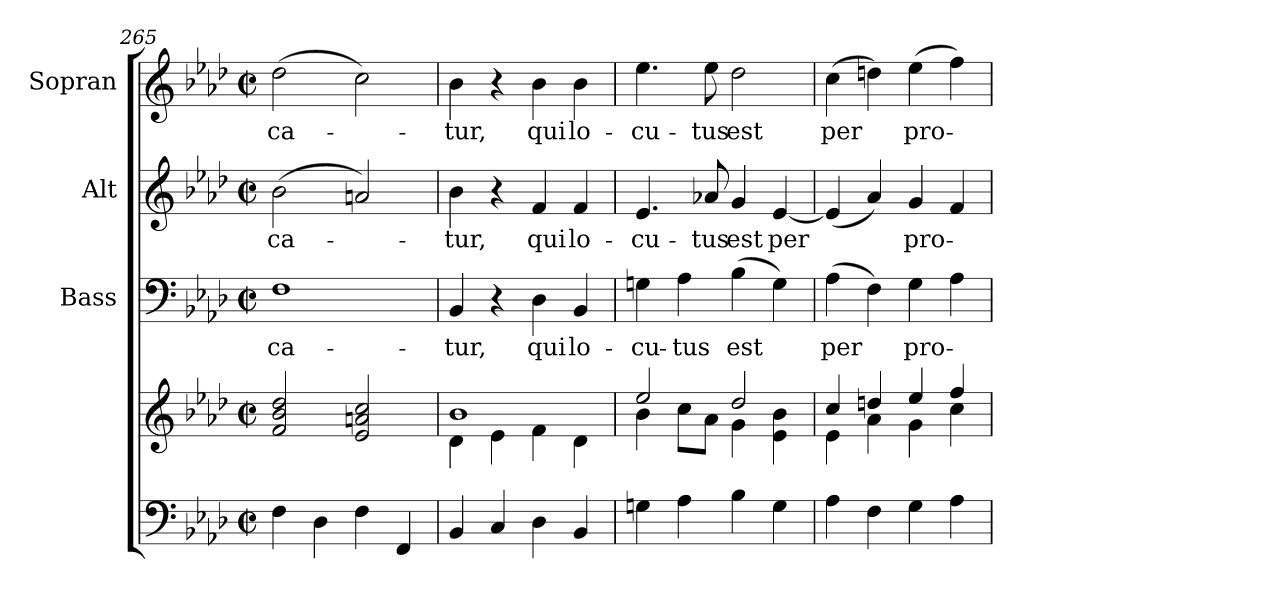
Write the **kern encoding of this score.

**kern	**kern	**kern	**text	**kern	**text	**kern	**text
*part4	*part4	*part3	*part3	*part2	*part2	*part1	*part1
*staff5	*staff4	*staff3	*staff3	*staff2	*staff2	*staff1	*staff1
*	*	*I"Bass	*	*I"Alt	*	*I"Sopran	*
*	*	*I'B.	*	*I'A.	*	*I'S.	*
*clefF4	*clefG2	*clefF4	*	*clefG2	*	*clefG2	*
*k[b-e-a-d-]	*k[b-e-a-d-]	*k[b-e-a-d-]	*	*k[b-e-a-d-]	*	*k[b-e-a-d-]	*
*A-:	*A-:	*A-:	*	*A-:	*	*A-:	*
*M2/2	*M2/2	*M2/2	*	*M2/2	*	*M2/2	*
*met(c|)	*met(c|)	*met(c|)	*	*met(c|)	*	*met(c|)	*
=265	=265	=265	=265	=265	=265	=265	=265
!	!	!	!LO:LY:b	!	!LO:LY:b	!	!LO:LY:b
4F\	2f/ 2b-/ 2dd-/	1F	-ca-	(>2b-\	-ca-	(>2dd-\	-ca-
4D-\	.	.	.	.	.	.	.
4F\	2e-/ 2an/ 2cc/	.	.	2an/)	.	2cc\)	.
4FF/	.	.	.	.	.	.	.
=266	=266	=266	=266	=266	=266	=266	=266
*	*^	*	*	*	*	*	*
!	!	!	!	!LO:LY:b	!	!LO:LY:b	!	!LO:LY:b
4BB-/	1b-	4d-\	4BB-/	-tur,	4b-\	-tur,	4b-\	-tur,
4C/	.	4e-\	4r	.	4r	.	4r	.
!	!	!	!	!LO:LY:b	!	!LO:LY:b	!	!LO:LY:b
4D-\	.	4f\	4D-\	qui	4f/	qui	4b-\	qui
!	!	!	!	!LO:LY:b	!	!LO:LY:b	!	!LO:LY:b
4BB-/	.	4d-\	4BB-/	lo-	4f/	lo-	4b-\	lo-
=267	=267	=267	=267	=267	=267	=267	=267	=267
!	!	!	!	!LO:LY:b	!	!LO:LY:b	!	!LO:LY:b
4Gn\	2ee-/	4b-\	4Gn\	-cu-	4.e-/	-cu-	4.ee-\	-cu-
!	!	!	!	!LO:LY:b	!	!	!	!
4A-\	.	8cc\L	4A-\	-tus	.	.	.	.
!	!	!	!	!	!	!LO:LY:b	!	!LO:LY:b
.	.	8a-\J	.	.	8a-X/	-tus	8ee-\	-tus
!	!	!	!	!LO:LY:b	!	!LO:LY:b	!	!LO:LY:b
4B-\	2dd-/	4g\	(>4B-\	est	4g/	est	2dd-\	est
!	!	!	!	!	!	!LO:LY:b	!	!
4G\	.	4e-\ 4b-\	4G\)	.	[4e-/	per	.	.
=268	=268	=268	=268	=268	=268	=268	=268	=268
!	!	!	!	!LO:LY:b	!	!	!	!LO:LY:b
4A-\	4cc/	4e-\	(>4A-\	per	(<4e-/]	.	(>4cc\	per
4F\	4ddn/	4a-\	4F\)	.	4a-/)	.	4ddn\)	.
!	!	!	!	!LO:LY:b	!	!LO:LY:b	!	!LO:LY:b
4G\	4ee-/	4g\	4G\	pro-	4g/	pro-	(>4ee-\	pro-
4A-\	4ff/	4cc\	4A-\	.	4f/	.	4ff\)	.
*	*v	*v	*	*	*	*	*	*
=	=	=	=	=	=	=	=
*-	*-	*-	*-	*-	*-	*-	*-
